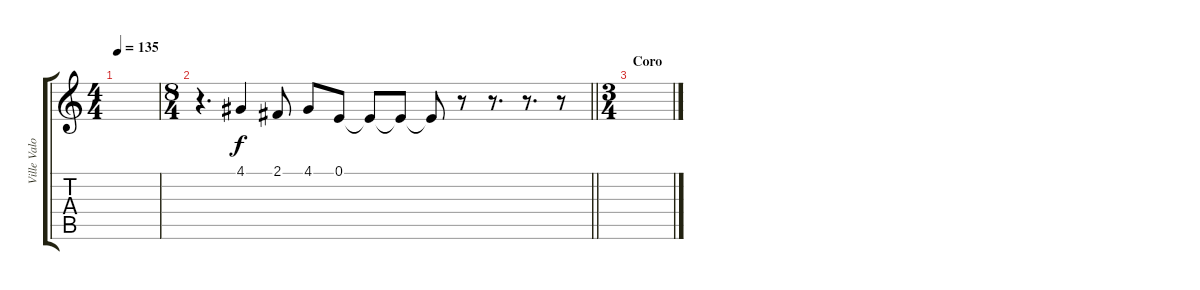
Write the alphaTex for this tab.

\track ("Ville Valo (segundas)" "Ville Valo") {instrument fx7echoes}
\staff {score tabs}
\tuning (E4 B3 G3 D3 A2 E2) {hide}
\ts (4 4)
\tempo 135
\clef g2
\ks c
|
\ts (8 4)
\barLineRight lightlight
r.4{d} 4.1.4 2.1.8 4.1.8 0.1.8 0.1{t}.8 0.1{t}.8 0.1{t}.8 r.8 r.8{d} r.8{d} r.8 |
\ts (3 4)
\section ("" "Coro")
